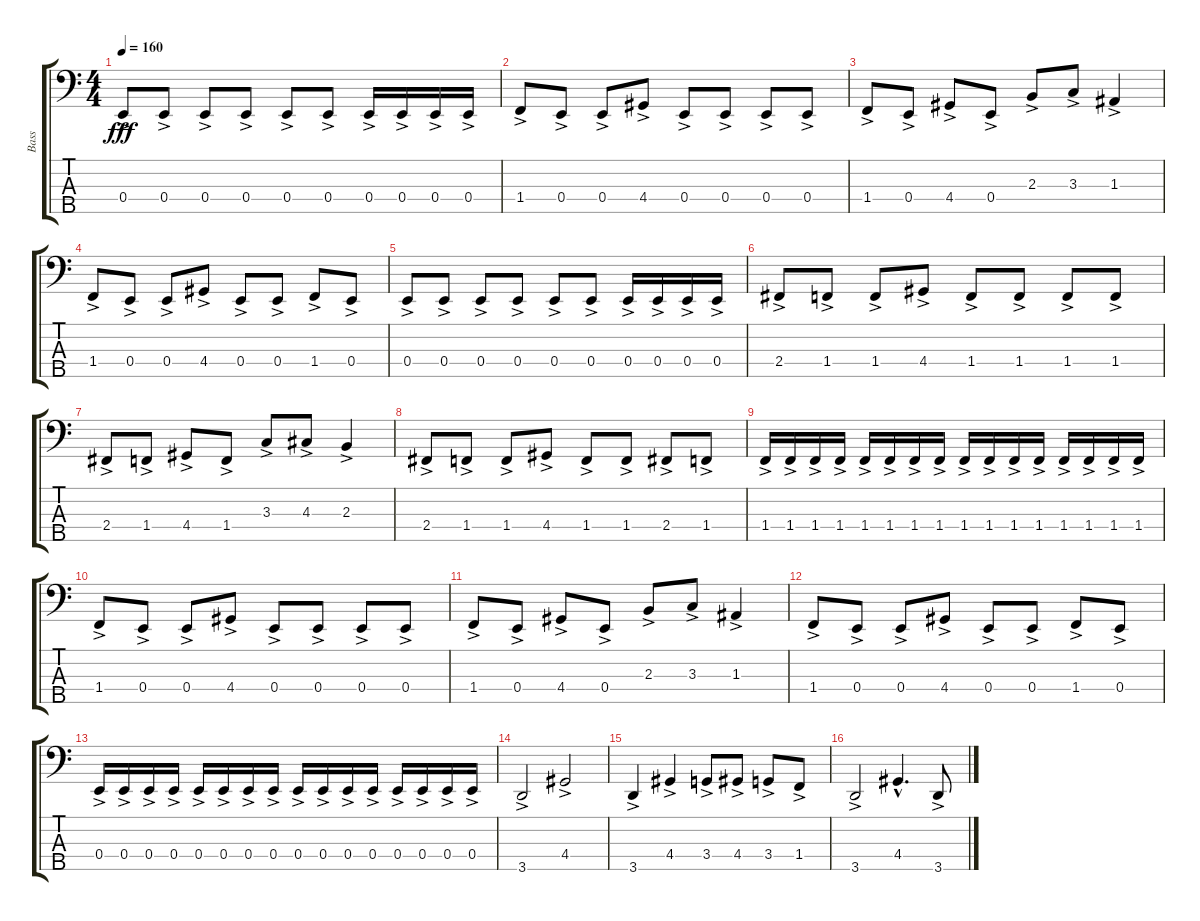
\track ("Bass" "Bass") {instrument electricbasspick}
\staff {score tabs}
\tuning (G2 D2 A1 E1 B0) {hide}
\ts (4 4)
\tempo 160
\clef f4
\ks c
0.4{ac}.8{dy fff} 0.4{ac}.8 0.4{ac}.8 0.4{ac}.8 0.4{ac}.8 0.4{ac}.8 0.4{ac}.16 0.4{ac}.16 0.4{ac}.16 0.4{ac}.16 |
1.4{ac}.8 0.4{ac}.8 0.4{ac}.8 4.4{ac}.8 0.4{ac}.8 0.4{ac}.8 0.4{ac}.8 0.4{ac}.8 |
1.4{ac}.8 0.4{ac}.8 4.4{ac}.8 0.4{ac}.8 2.3{ac}.8 3.3{ac}.8 1.3{ac}.4 |
1.4{ac}.8 0.4{ac}.8 0.4{ac}.8 4.4{ac}.8 0.4{ac}.8 0.4{ac}.8 1.4{ac}.8 0.4{ac}.8 |
0.4{ac}.8 0.4{ac}.8 0.4{ac}.8 0.4{ac}.8 0.4{ac}.8 0.4{ac}.8 0.4{ac}.16 0.4{ac}.16 0.4{ac}.16 0.4{ac}.16 |
2.4{ac}.8 1.4{ac}.8 1.4{ac}.8 4.4{ac}.8 1.4{ac}.8 1.4{ac}.8 1.4{ac}.8 1.4{ac}.8 |
2.4{ac}.8 1.4{ac}.8 4.4{ac}.8 1.4{ac}.8 3.3{ac}.8 4.3{ac}.8 2.3{ac}.4 |
2.4{ac}.8 1.4{ac}.8 1.4{ac}.8 4.4{ac}.8 1.4{ac}.8 1.4{ac}.8 2.4{ac}.8 1.4{ac}.8 |
1.4{ac}.16 1.4{ac}.16 1.4{ac}.16 1.4{ac}.16 1.4{ac}.16 1.4{ac}.16 1.4{ac}.16 1.4{ac}.16 1.4{ac}.16 1.4{ac}.16 1.4{ac}.16 1.4{ac}.16 1.4{ac}.16 1.4{ac}.16 1.4{ac}.16 1.4{ac}.16 |
1.4{ac}.8 0.4{ac}.8 0.4{ac}.8 4.4{ac}.8 0.4{ac}.8 0.4{ac}.8 0.4{ac}.8 0.4{ac}.8 |
1.4{ac}.8 0.4{ac}.8 4.4{ac}.8 0.4{ac}.8 2.3{ac}.8 3.3{ac}.8 1.3{ac}.4 |
1.4{ac}.8 0.4{ac}.8 0.4{ac}.8 4.4{ac}.8 0.4{ac}.8 0.4{ac}.8 1.4{ac}.8 0.4{ac}.8 |
0.4{ac}.16 0.4{ac}.16 0.4{ac}.16 0.4{ac}.16 0.4{ac}.16 0.4{ac}.16 0.4{ac}.16 0.4{ac}.16 0.4{ac}.16 0.4{ac}.16 0.4{ac}.16 0.4{ac}.16 0.4{ac}.16 0.4{ac}.16 0.4{ac}.16 0.4{ac}.16 |
3.5{ac}.2 4.4{ac}.2 |
3.5{ac}.4 4.4{ac}.4 3.4{ac}.8 4.4{ac}.8 3.4{ac}.8 1.4{ac}.8 |
3.5{ac}.2 4.4{hac}.4{d} 3.5{ac}.8
